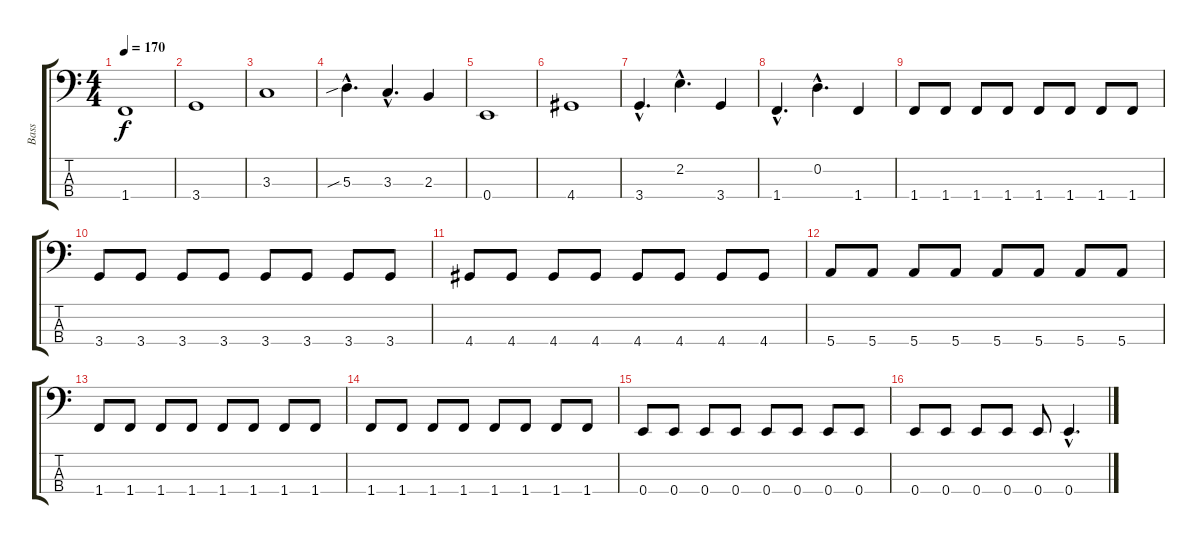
\track ("Bass" "Bass") {instrument electricbassfinger}
\staff {score tabs}
\tuning (G2 D2 A1 E1) {hide}
\ts (4 4)
\tempo 170
\clef f4
\ks c
1.4.1{dy f} |
3.4.1 |
3.3.1 |
5.3{sib hac}.4{d} 3.3{hac}.4{d} 2.3.4 |
0.4.1 |
4.4.1 |
3.4{hac}.4{d} 2.2{hac}.4{d} 3.4.4 |
1.4{hac}.4{d} 0.2{hac}.4{d} 1.4.4 |
1.4.8 1.4.8 1.4.8 1.4.8 1.4.8 1.4.8 1.4.8 1.4.8 |
3.4.8 3.4.8 3.4.8 3.4.8 3.4.8 3.4.8 3.4.8 3.4.8 |
4.4.8 4.4.8 4.4.8 4.4.8 4.4.8 4.4.8 4.4.8 4.4.8 |
5.4.8 5.4.8 5.4.8 5.4.8 5.4.8 5.4.8 5.4.8 5.4.8 |
1.4.8 1.4.8 1.4.8 1.4.8 1.4.8 1.4.8 1.4.8 1.4.8 |
1.4.8 1.4.8 1.4.8 1.4.8 1.4.8 1.4.8 1.4.8 1.4.8 |
0.4.8 0.4.8 0.4.8 0.4.8 0.4.8 0.4.8 0.4.8 0.4.8 |
0.4.8 0.4.8 0.4.8 0.4.8 0.4.8 0.4{hac}.4{d}
